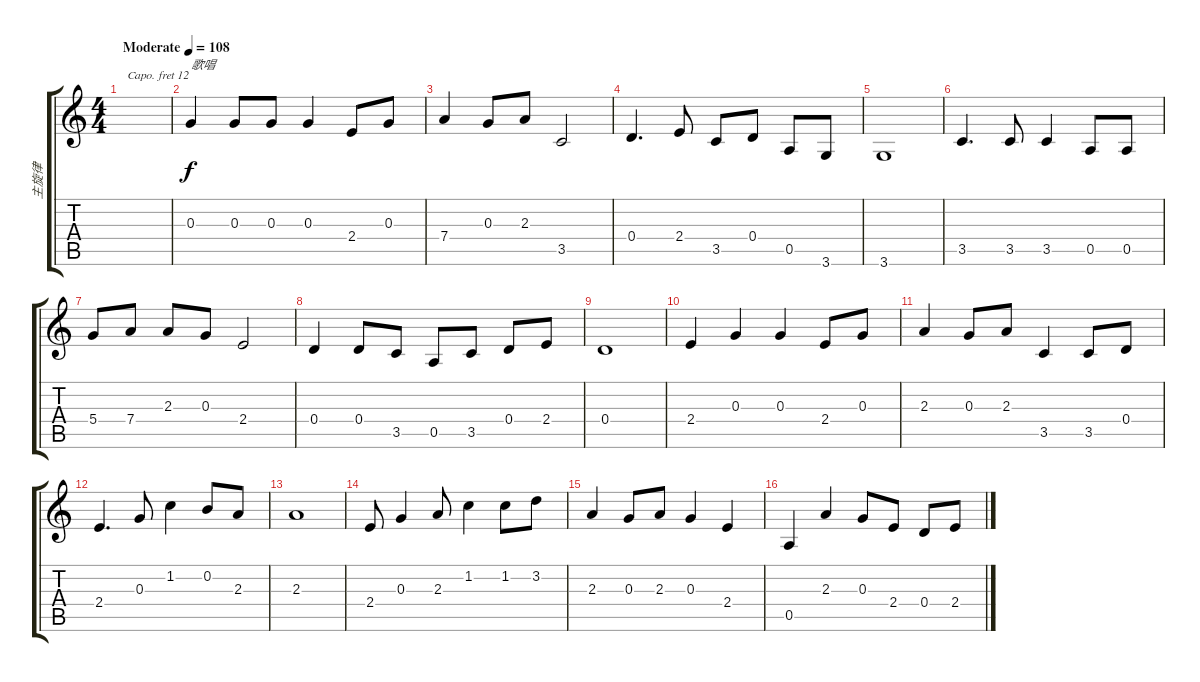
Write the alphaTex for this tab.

\track ("主旋律" "主旋律") {instrument tuba}
\staff {score tabs}
\capo 12
\tuning (E4 B3 G3 D3 A2 E2) {hide}
\ts (4 4)
\tempo (108 "Moderate")
\clef g2
\ks c
|
0.3.4{txt "歌唱"} 0.3.8 0.3.8 0.3.4 2.4.8 0.3.8 |
7.4.4 0.3.8 2.3.8 3.5.2 |
0.4.4{d} 2.4.8{txt ""} 3.5.8 0.4.8 0.5.8 3.6.8 |
3.6.1 |
3.5.4{d} 3.5.8 3.5.4 0.5.8 0.5.8 |
5.4.8 7.4.8 2.3.8 0.3.8 2.4.2 |
0.4.4 0.4.8 3.5.8 0.5.8 3.5.8 0.4.8 2.4.8 |
0.4.1 |
2.4.4 0.3.4 0.3.4 2.4.8 0.3.8 |
2.3.4 0.3.8 2.3.8 3.5.4 3.5.8 0.4.8 |
2.4.4{d} 0.3.8 1.2.4 0.2.8 2.3.8 |
2.3.1 |
2.4.8 0.3.4 2.3.8 1.2.4 1.2.8 3.2.8 |
2.3.4 0.3.8 2.3.8 0.3.4 2.4.4 |
0.5.4 2.3.4 0.3.8 2.4.8 0.4.8 2.4.8
